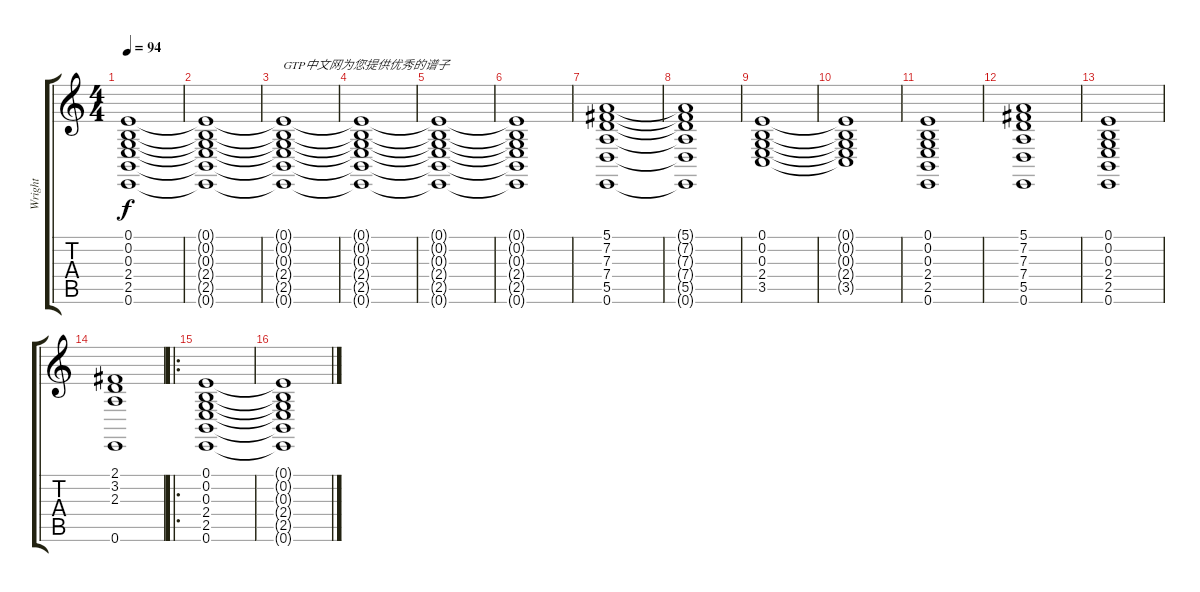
\track ("Wright" "Wright") {instrument percussiveorgan}
\staff {score tabs}
\tuning (E4 B3 G3 D3 A2 E2) {hide}
\ts (4 4)
\tempo 94
\clef g2
\ks c
(0.1 0.2 0.3 2.4 2.5 0.6).1{dy f instrument percussiveorgan} |
(0.1{t} 0.2{t} 0.3{t} 2.4{t} 2.5{t} 0.6{t}).1 |
(0.1{t} 0.2{t} 0.3{t} 2.4{t} 2.5{t} 0.6{t}).1{txt "GTP中文网为您提供优秀的谱子"} |
(0.1{t} 0.2{t} 0.3{t} 2.4{t} 2.5{t} 0.6{t}).1 |
(0.1{t} 0.2{t} 0.3{t} 2.4{t} 2.5{t} 0.6{t}).1 |
(0.1{t} 0.2{t} 0.3{t} 2.4{t} 2.5{t} 0.6{t}).1 |
(5.1 7.2 7.3 7.4 5.5 0.6).1 |
(5.1{t} 7.2{t} 7.3{t} 7.4{t} 5.5{t} 0.6{t}).1 |
(0.1 0.2 0.3 2.4 3.5).1 |
(0.1{t} 0.2{t} 0.3{t} 2.4{t} 3.5{t}).1 |
(0.1 0.2 0.3 2.4 2.5 0.6).1 |
(5.1 7.2 7.3 7.4 5.5 0.6).1 |
(0.1 0.2 0.3 2.4 2.5 0.6).1 |
(2.1 3.2 2.3 0.6).1 |
\ro
(0.1 0.2 0.3 2.4 2.5 0.6).1 |
(0.1{t} 0.2{t} 0.3{t} 2.4{t} 2.5{t} 0.6{t}).1
